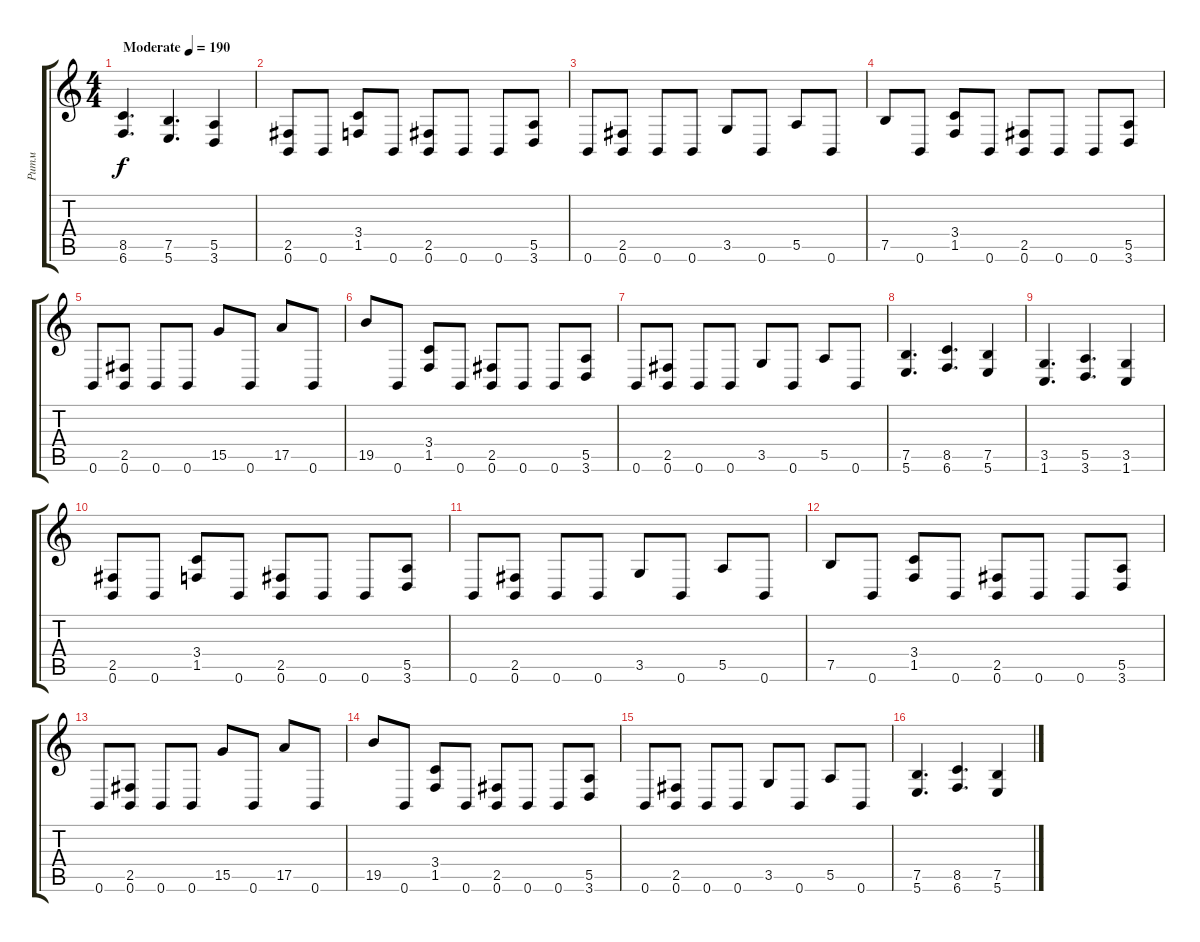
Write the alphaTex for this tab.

\track ("Ритм" "Ритм") {instrument distortionguitar}
\staff {score tabs}
\tuning (B3 Gb3 D3 A2 E2 B1) {hide}
\ts (4 4)
\tempo (190 "Moderate")
\clef g2
\ks c
(8.5 6.6).4{d dy f instrument distortionguitar} (7.5 5.6).4{d} (5.5 3.6).4 |
(2.5 0.6).8 0.6.8 (3.4 1.5).8 0.6.8 (2.5 0.6).8 0.6.8 0.6.8 (5.5 3.6).8 |
0.6.8 (2.5 0.6).8 0.6.8 0.6.8 3.5.8 0.6.8 5.5.8 0.6.8 |
7.5.8 0.6.8 (3.4 1.5).8 0.6.8 (2.5 0.6).8 0.6.8 0.6.8 (5.5 3.6).8 |
0.6.8 (2.5 0.6).8 0.6.8 0.6.8 15.5.8 0.6.8 17.5.8 0.6.8 |
19.5.8 0.6.8 (3.4 1.5).8 0.6.8 (2.5 0.6).8 0.6.8 0.6.8 (5.5 3.6).8 |
0.6.8 (2.5 0.6).8 0.6.8 0.6.8 3.5.8 0.6.8 5.5.8 0.6.8 |
(7.5 5.6).4{d} (8.5 6.6).4{d} (7.5 5.6).4 |
(3.5 1.6).4{d} (5.5 3.6).4{d} (3.5 1.6).4 |
(2.5 0.6).8 0.6.8 (3.4 1.5).8 0.6.8 (2.5 0.6).8 0.6.8 0.6.8 (5.5 3.6).8 |
0.6.8 (2.5 0.6).8 0.6.8 0.6.8 3.5.8 0.6.8 5.5.8 0.6.8 |
7.5.8 0.6.8 (3.4 1.5).8 0.6.8 (2.5 0.6).8 0.6.8 0.6.8 (5.5 3.6).8 |
0.6.8 (2.5 0.6).8 0.6.8 0.6.8 15.5.8 0.6.8 17.5.8 0.6.8 |
19.5.8 0.6.8 (3.4 1.5).8 0.6.8 (2.5 0.6).8 0.6.8 0.6.8 (5.5 3.6).8 |
0.6.8 (2.5 0.6).8 0.6.8 0.6.8 3.5.8 0.6.8 5.5.8 0.6.8 |
(7.5 5.6).4{d} (8.5 6.6).4{d} (7.5 5.6).4
